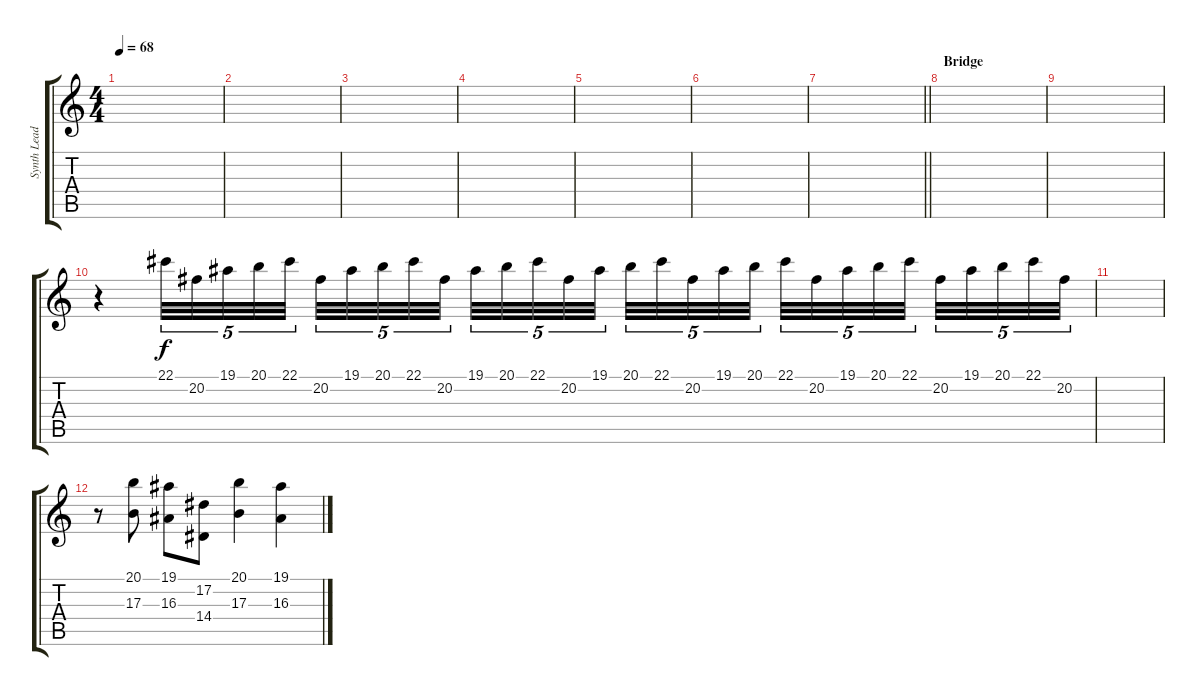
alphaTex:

\track ("Synth Lead" "Synth Lead") {instrument pad7halo}
\staff {score tabs}
\tuning (Eb4 Bb3 Gb3 Db3 Ab2 Eb2) {hide}
\ts (4 4)
\tempo 68
\clef g2
\ks aminor
|
|
|
|
|
|
\barLineRight lightlight
|
\section ("" "Bridge")
|
|
r.4 22.1.32{tu (5 4) dy f volume 12} 20.2.32{tu (5 4)} 19.1.32{tu (5 4)} 20.1.32{tu (5 4)} 22.1.32{tu (5 4) beam splitsecondary} 20.2.32{tu (5 4)} 19.1.32{tu (5 4)} 20.1.32{tu (5 4)} 22.1.32{tu (5 4)} 20.2.32{tu (5 4)} 19.1.32{tu (5 4)} 20.1.32{tu (5 4)} 22.1.32{tu (5 4)} 20.2.32{tu (5 4)} 19.1.32{tu (5 4) beam splitsecondary} 20.1.32{tu (5 4)} 22.1.32{tu (5 4)} 20.2.32{tu (5 4)} 19.1.32{tu (5 4)} 20.1.32{tu (5 4)} 22.1.32{tu (5 4) volume 6} 20.2.32{tu (5 4)} 19.1.32{tu (5 4)} 20.1.32{tu (5 4)} 22.1.32{tu (5 4) beam splitsecondary} 20.2.32{tu (5 4)} 19.1.32{tu (5 4)} 20.1.32{tu (5 4)} 22.1.32{tu (5 4)} 20.2.32{tu (5 4)} |
|
r.8{volume 9} (20.1 17.3).8 (19.1 16.3).8 (17.2 14.4).8 (20.1 17.3).4 (19.1 16.3).4
